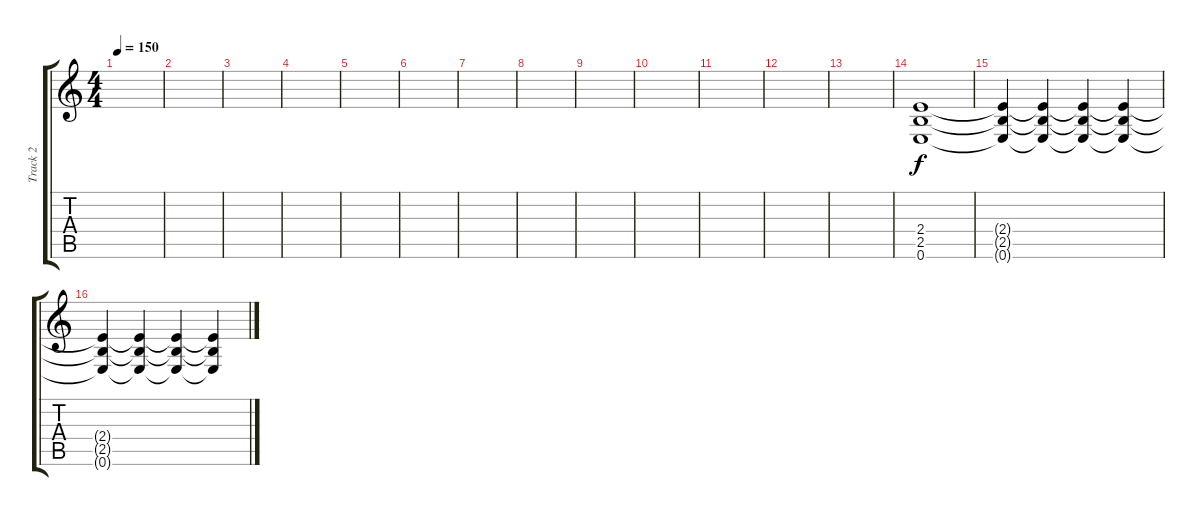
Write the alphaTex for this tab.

\track ("Track 2" "Track 2") {instrument distortionguitar}
\staff {score tabs}
\tuning (E4 B3 G3 D3 A2 E2) {hide}
\ts (4 4)
\tempo 150
\clef g2
\ks c
|
|
|
|
|
|
|
|
|
|
|
|
|
(2.4 2.5 0.6).1 |
(2.4{t} 2.5{t} 0.6{t}).4{volume 12} (2.4{t} 2.5{t} 0.6{t}).4{volume 11} (2.4{t} 2.5{t} 0.6{t}).4{volume 10} (2.4{t} 2.5{t} 0.6{t}).4{volume 9} |
(2.4{t} 2.5{t} 0.6{t}).4{volume 8} (2.4{t} 2.5{t} 0.6{t}).4{volume 7} (2.4{t} 2.5{t} 0.6{t}).4{volume 6} (2.4{t} 2.5{t} 0.6{t}).4{volume 5}
